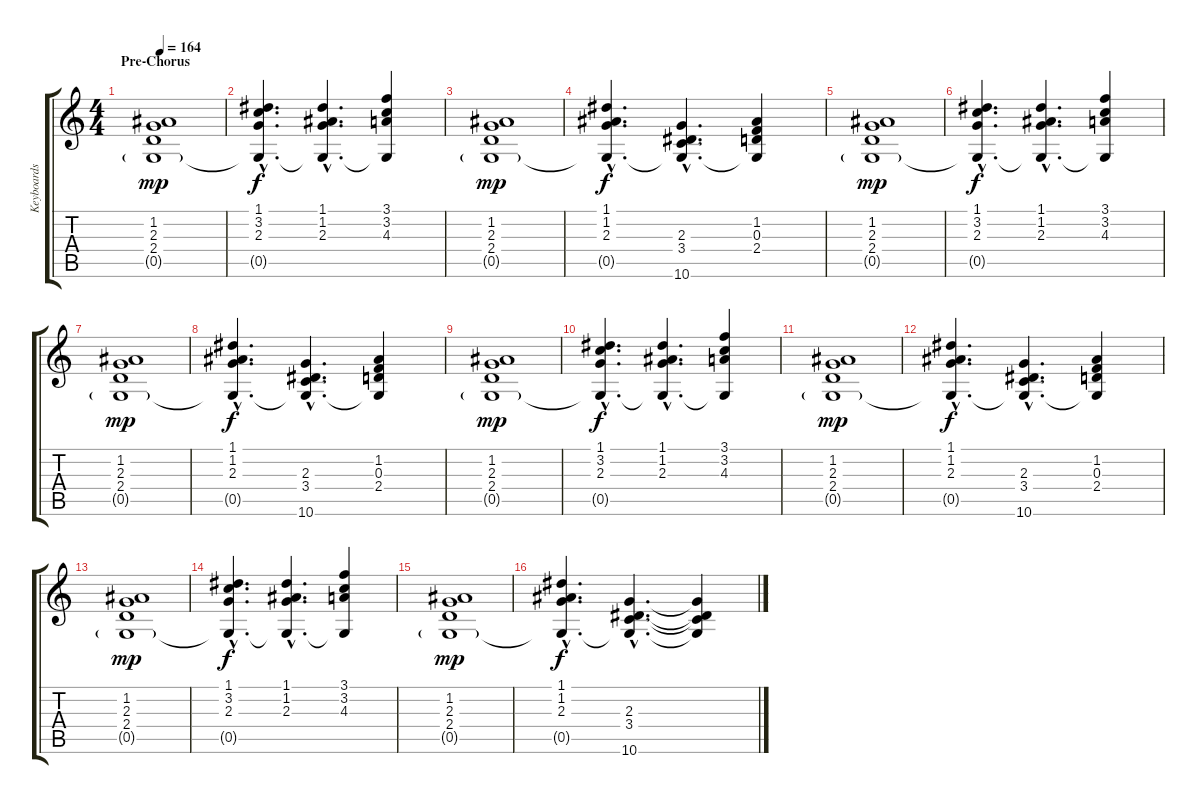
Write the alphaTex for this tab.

\track ("Keyboards" "Keyboards") {instrument stringensemble1}
\staff {score tabs}
\tuning (D5 A4 F4 C4 G3 D3) {hide}
\ts (4 4)
\section ("" "Pre-Chorus")
\tempo 164
\clef g2
\ks c
(1.2 2.3 2.4 0.5{g}).1{dy mp} |
(1.1{hac} 3.2{hac} 2.3{hac} 0.5{hac t}).4{d dy f} (1.1{hac} 1.2{hac} 2.3{hac} 0.5{hac t}).4{d} (3.1 3.2 4.3 0.5{t}).4 |
(1.2 2.3 2.4 0.5{g}).1{dy mp} |
(1.1{hac} 1.2{hac} 2.3{hac} 0.5{hac t}).4{d dy f} (2.3{hac} 3.4{hac} 0.5{hac t} 10.6{hac}).4{d} (1.2 0.3 2.4 0.5{t}).4 |
(1.2 2.3 2.4 0.5{g}).1{dy mp} |
(1.1{hac} 3.2{hac} 2.3{hac} 0.5{hac t}).4{d dy f} (1.1{hac} 1.2{hac} 2.3{hac} 0.5{hac t}).4{d} (3.1 3.2 4.3 0.5{t}).4 |
(1.2 2.3 2.4 0.5{g}).1{dy mp} |
(1.1{hac} 1.2{hac} 2.3{hac} 0.5{hac t}).4{d dy f} (2.3{hac} 3.4{hac} 0.5{hac t} 10.6{hac}).4{d} (1.2 0.3 2.4 0.5{t}).4 |
(1.2 2.3 2.4 0.5{g}).1{dy mp} |
(1.1{hac} 3.2{hac} 2.3{hac} 0.5{hac t}).4{d dy f} (1.1{hac} 1.2{hac} 2.3{hac} 0.5{hac t}).4{d} (3.1 3.2 4.3 0.5{t}).4 |
(1.2 2.3 2.4 0.5{g}).1{dy mp} |
(1.1{hac} 1.2{hac} 2.3{hac} 0.5{hac t}).4{d dy f} (2.3{hac} 3.4{hac} 0.5{hac t} 10.6{hac}).4{d} (1.2 0.3 2.4 0.5{t}).4 |
(1.2 2.3 2.4 0.5{g}).1{dy mp} |
(1.1{hac} 3.2{hac} 2.3{hac} 0.5{hac t}).4{d dy f} (1.1{hac} 1.2{hac} 2.3{hac} 0.5{hac t}).4{d} (3.1 3.2 4.3 0.5{t}).4 |
(1.2 2.3 2.4 0.5{g}).1{dy mp} |
(1.1{hac} 1.2{hac} 2.3{hac} 0.5{hac t}).4{d dy f} (2.3{hac} 3.4{hac} 0.5{hac t} 10.6{hac}).4{d} (2.3{t} 3.4{t} 0.5{t} 10.6{t}).4
